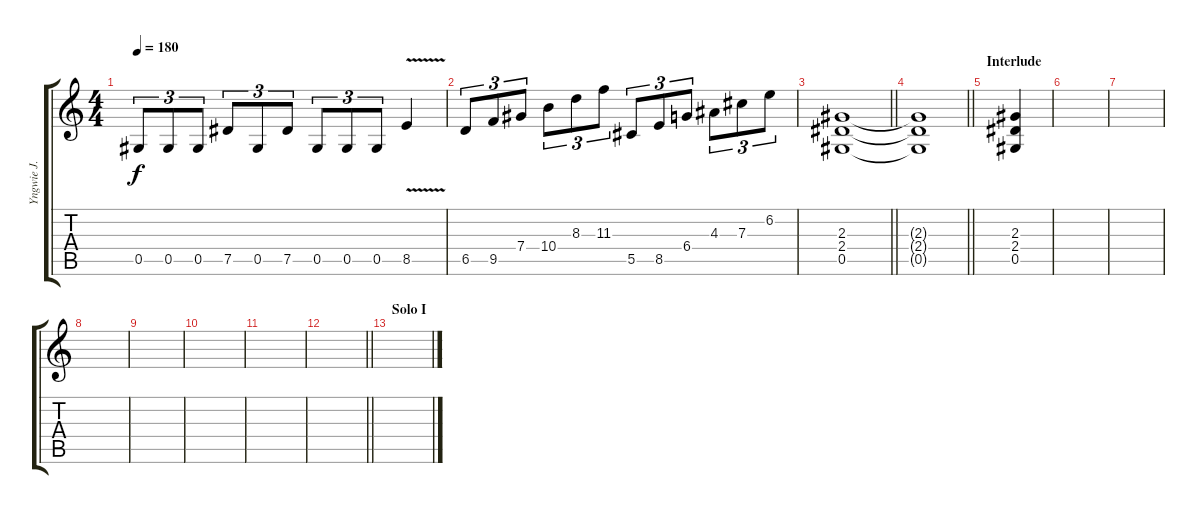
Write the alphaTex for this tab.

\track ("Yngwie J. Malmsteen" "Yngwie J. ") {instrument distortionguitar}
\staff {score tabs}
\tuning (Eb4 Bb3 Gb3 Db3 Ab2 Eb2) {hide}
\ts (4 4)
\tempo 180
\clef g2
\ks c
0.5.8{tu (3 2) dy f} 0.5.8{tu (3 2)} 0.5.8{tu (3 2)} 7.5.8{tu (3 2)} 0.5.8{tu (3 2)} 7.5.8{tu (3 2)} 0.5.8{tu (3 2)} 0.5.8{tu (3 2)} 0.5.8{tu (3 2)} 8.5{v}.4 |
6.5.8{tu (3 2)} 9.5.8{tu (3 2)} 7.4.8{tu (3 2)} 10.4.8{tu (3 2)} 8.3.8{tu (3 2)} 11.3.8{tu (3 2)} 5.5.8{tu (3 2)} 8.5.8{tu (3 2)} 6.4.8{tu (3 2)} 4.3.8{tu (3 2)} 7.3.8{tu (3 2)} 6.2.8{tu (3 2)} |
\barLineRight lightlight
(2.3 2.4 0.5).1 |
\barLineRight lightlight
(2.3{t} 2.4{t} 0.5{t}).1 |
\section ("" "Interlude")
(2.3 2.4 0.5).4 |
|
|
|
|
|
|
\barLineRight lightlight
|
\section ("" "Solo I")
